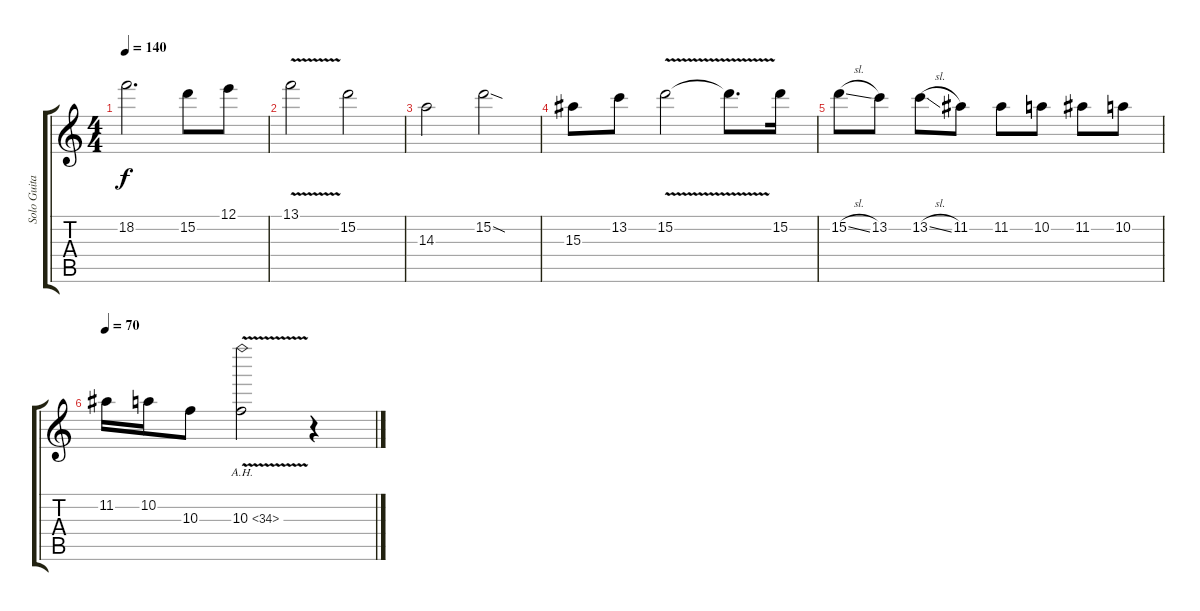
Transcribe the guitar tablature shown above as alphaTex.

\track ("Solo Guitar" "Solo Guita") {instrument overdrivenguitar}
\staff {score tabs}
\tuning (E4 B3 G3 D3 A2 E2) {hide}
\ts (4 4)
\tempo 140
\clef g2
\ks c
18.2{t}.2{d dy f} 15.2.8 12.1.8 |
13.1{v}.2 15.2.2 |
14.3.2 15.2{sod}.2 |
15.3.8 13.2.8 15.2{v}.2 15.2{t}.8{d} 15.2.16 |
15.2{sl}.8 13.2.8 13.2{sl}.8 11.2.8 11.2.8 10.2.8 11.2.8 10.2.8 |
\tempo 70
11.2.16 10.2.16 10.3.8 10.3{ah 24 v}.2 r.4
